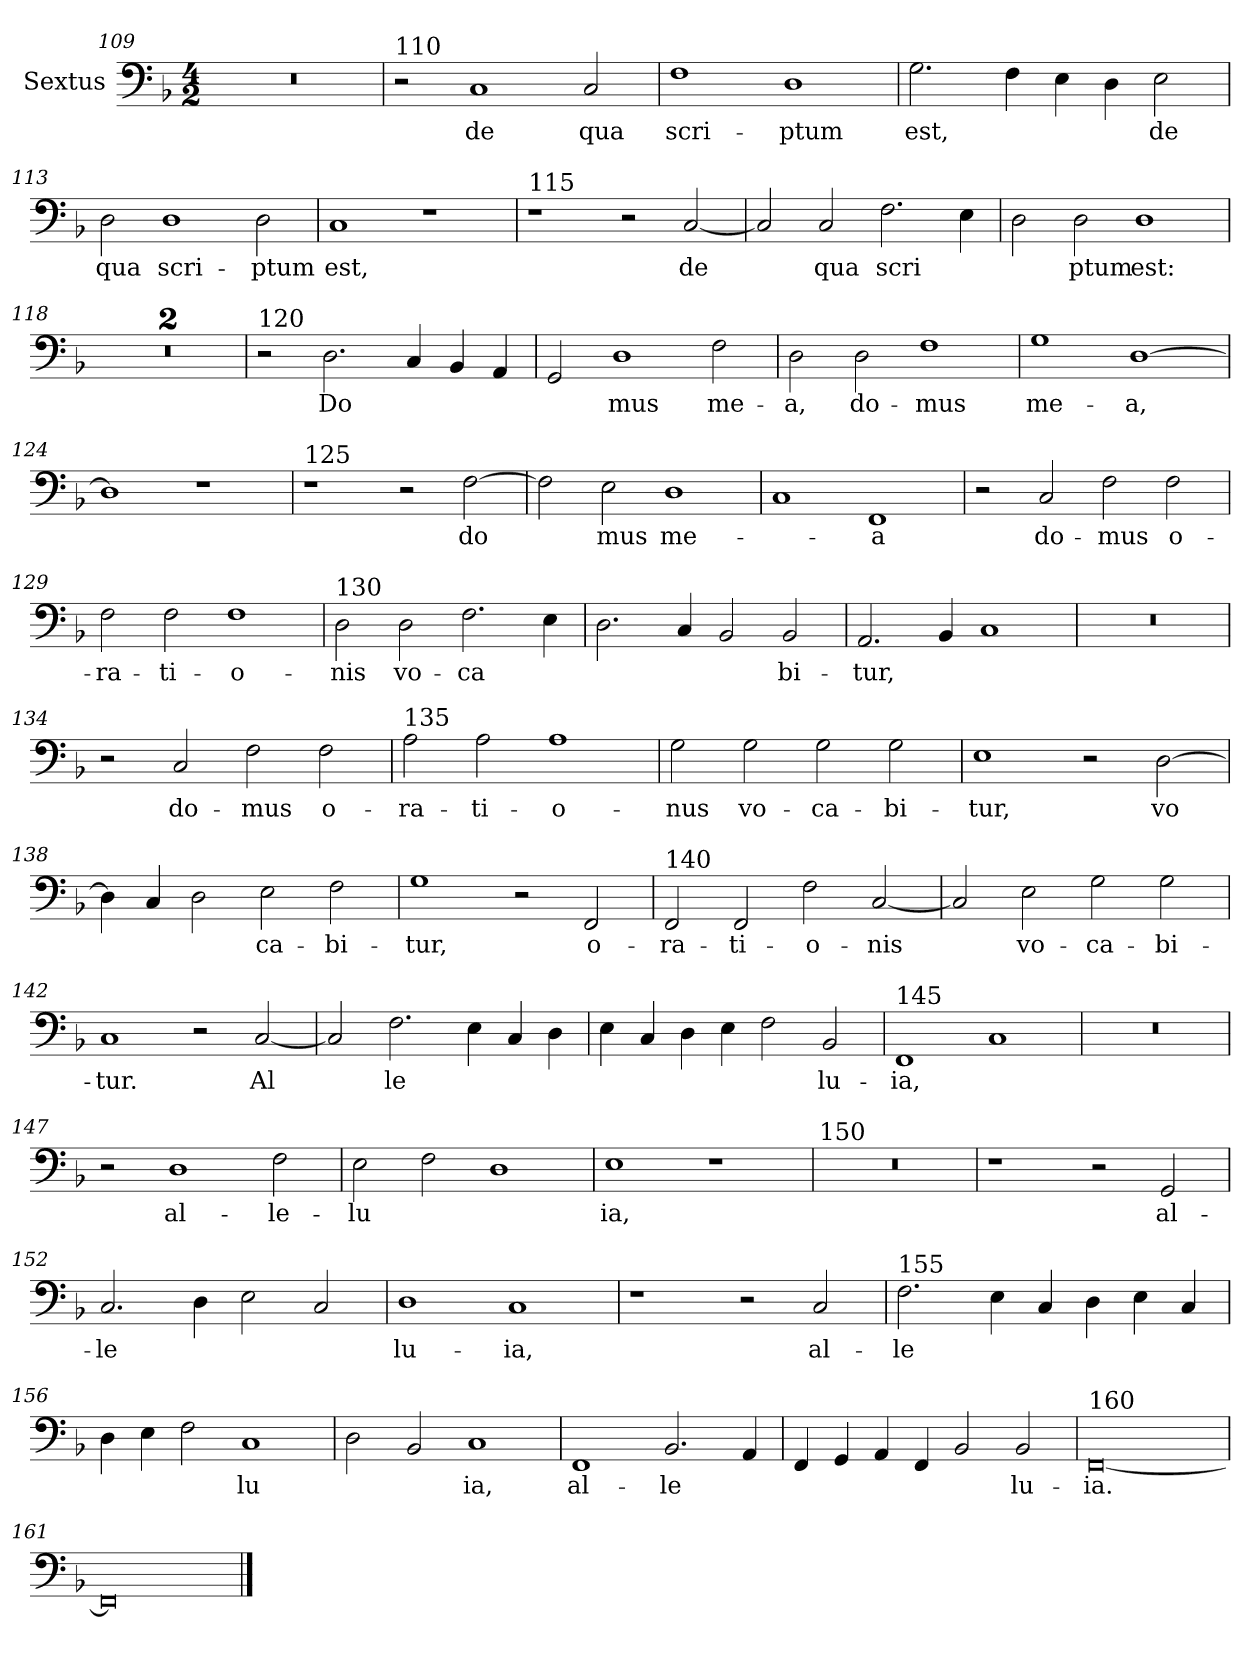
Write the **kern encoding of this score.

**kern	**text
*part1	*part1
*staff1	*staff1
*I"Sextus	*
*clefF4	*
*k[b-]	*
*M4/2	*
=109	=109
0r	.
!!LO:LB:g=z
=110	=110
!LO:TX:a:t=110	!
2r	.
!	!LO:LY:b
1C	de
!	!LO:LY:b
2C/	qua
=111	=111
!	!LO:LY:b
1F	scri-
!	!LO:LY:b
1D	ptum
=112	=112
!	!LO:LY:b
2.G\	est,
4F\	.
4E\	.
4D\	.
!	!LO:LY:b
2E\	de
=113	=113
!	!LO:LY:b
2D\	qua
!	!LO:LY:b
1D	scri-
!	!LO:LY:b
2D\	ptum
=114	=114
!	!LO:LY:b
1C	est,
1r	.
!!LO:LB:g=z
=115	=115
!LO:TX:a:t=115	!
1r	.
2r	.
!	!LO:LY:b
[2C/	de
=116	=116
2C/]	.
!	!LO:LY:b
2C/	qua
!	!LO:LY:b
2.F\	scri
!	!LO:LY:b
4E\	-
=117	=117
2D\	.
!	!LO:LY:b
2D\	ptum
!	!LO:LY:b
1D	est:
=118	=118
0r	.
=119	=119
0r	.
=120	=120
!LO:TX:a:t=120	!
2r	.
!	!LO:LY:b
2.D\	Do-
4C/	.
4BB-/	.
4AA/	.
!!LO:LB:g=z
=121	=121
!	!LO:LY:b
2GG/	-
!	!LO:LY:b
1D	mus
!	!LO:LY:b
2F\	me-
=122	=122
!	!LO:LY:b
2D\	a,
!	!LO:LY:b
2D\	do-
!	!LO:LY:b
1F	mus
=123	=123
!	!LO:LY:b
1G	me-
!	!LO:LY:b
[1D	a,
=124	=124
1D]	.
1r	.
=125	=125
!LO:TX:a:t=125	!
1r	.
2r	.
!	!LO:LY:b
[2F\	do-
!!LO:LB:g=z
=126	=126
!	!LO:LY:b
2F\]	-
!	!LO:LY:b
2E\	mus
!	!LO:LY:b
1D	me-
=127	=127
1C	.
!	!LO:LY:b
1FF	a
=128	=128
2r	.
!	!LO:LY:b
2C/	do-
!	!LO:LY:b
2F\	mus
!	!LO:LY:b
2F\	o-
=129	=129
!	!LO:LY:b
2F\	ra-
!	!LO:LY:b
2F\	ti-
!	!LO:LY:b
1F	o-
!!LO:LB:g=z
=130	=130
!LO:TX:a:t=130	!
!	!LO:LY:b
2D\	nis
!	!LO:LY:b
2D\	vo-
!	!LO:LY:b
2.F\	ca-
4E\	.
=131	=131
!	!LO:LY:b
2.D\	-
4C/	.
2BB-/	.
!	!LO:LY:b
2BB-/	bi-
=132	=132
!	!LO:LY:b
2.AA/	tur,
4BB-/	.
1C	.
=133	=133
0r	.
=134	=134
2r	.
!	!LO:LY:b
2C/	do-
!	!LO:LY:b
2F\	mus
!	!LO:LY:b
2F\	o-
!!LO:PB:g=z
=135	=135
!LO:TX:a:t=135	!
!	!LO:LY:b
2A\	ra-
!	!LO:LY:b
2A\	ti-
!	!LO:LY:b
1A	o-
=136	=136
!	!LO:LY:b
2G\	nus
!	!LO:LY:b
2G\	vo-
!	!LO:LY:b
2G\	ca-
!	!LO:LY:b
2G\	bi-
=137	=137
!	!LO:LY:b
1E	tur,
2r	.
!	!LO:LY:b
[2D\	vo-
=138	=138
4D\]	.
!	!LO:LY:b
4C/	-
2D\	.
!	!LO:LY:b
2E\	ca-
!	!LO:LY:b
2F\	bi-
!!LO:PB:g=z
=139	=139
!	!LO:LY:b
1G	tur,
2r	.
!	!LO:LY:b
2FF/	o-
=140	=140
!LO:TX:a:t=140	!
!	!LO:LY:b
2FF/	ra-
!	!LO:LY:b
2FF/	ti-
!	!LO:LY:b
2F\	o-
!	!LO:LY:b
[2C/	nis
=141	=141
2C/]	.
!	!LO:LY:b
2E\	vo-
!	!LO:LY:b
2G\	ca-
!	!LO:LY:b
2G\	bi-
=142	=142
!	!LO:LY:b
1C	tur.
2r	.
!	!LO:LY:b
[2C/	Al-
!!LO:LB:g=z
=143	=143
!	!LO:LY:b
2C/]	-
!	!LO:LY:b
2.F\	le-
4E\	.
4C/	.
4D\	.
=144	=144
!	!LO:LY:b
4E\	-
4C/	.
4D\	.
4E\	.
2F\	.
!	!LO:LY:b
2BB-/	lu-
=145	=145
!LO:TX:a:t=145	!
!	!LO:LY:b
1FF	ia,
1C	.
=146	=146
0r	.
=147	=147
2r	.
!	!LO:LY:b
1D	al-
!	!LO:LY:b
2F\	le-
!!LO:LB:g=z
=148	=148
!	!LO:LY:b
2E\	lu
2F\	.
1D	.
=149	=149
!	!LO:LY:b
1E	ia,
1r	.
=150	=150
!LO:TX:a:t=150	!
0r	.
=151	=151
1r	.
2r	.
!	!LO:LY:b
2GG/	al-
=152	=152
!	!LO:LY:b
2.C/	le
4D\	.
2E\	.
2C/	.
!!LO:LB:g=z
=153	=153
!	!LO:LY:b
1D	lu-
!	!LO:LY:b
1C	ia,
=154	=154
1r	.
2r	.
!	!LO:LY:b
2C/	al-
=155	=155
!LO:TX:a:t=155	!
!	!LO:LY:b
2.F\	le
4E\	.
4C/	.
4D\	.
4E\	.
4C/	.
=156	=156
4D\	.
4E\	.
2F\	.
!	!LO:LY:b
1C	lu-
!!LO:LB:g=z
=157	=157
!	!LO:LY:b
2D\	-
2BB-/	.
!	!LO:LY:b
1C	ia,
=158	=158
!	!LO:LY:b
1FF	al-
!	!LO:LY:b
2.BB-/	le
4AA/	.
=159	=159
4FF/	.
4GG/	.
4AA/	.
4FF/	.
2BB-/	.
!	!LO:LY:b
2BB-/	lu-
=160	=160
!LO:TX:a:t=160	!
!	!LO:LY:b
[0FF	ia.
=161	=161
0FF]	.
==	==
*-	*-
